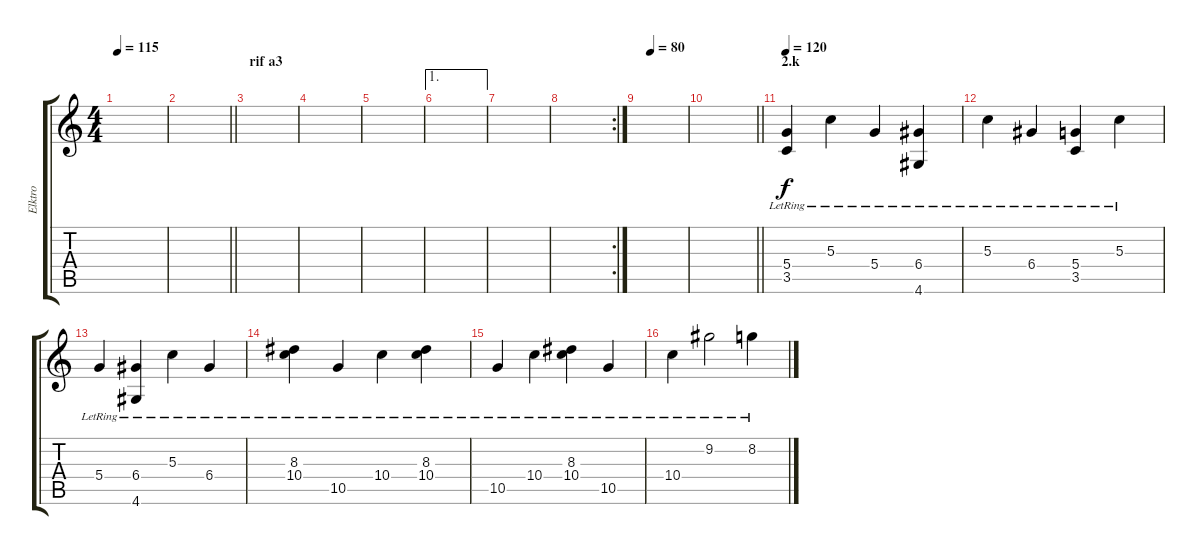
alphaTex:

\track ("Elktro" "Elktro") {instrument electricguitarjazz}
\staff {score tabs}
\tuning (E4 B3 G3 D3 A2 E2) {hide}
\ts (4 4)
\tempo 115
\clef g2
\ks c
|
\barLineRight lightlight
|
\section ("" "rif a3")
|
|
|
\ae 1
|
|
\rc 2
|
\tempo (80 0.25)
|
\barLineRight lightlight
|
\section ("" "2.k")
\tempo 120
(5.4{lr} 3.5{lr}).4{volume 13} 5.3{lr}.4 5.4{lr}.4 (6.4{lr} 4.6{lr}).4 |
5.3{lr}.4 6.4{lr}.4 (5.4{lr} 3.5{lr}).4 5.3{lr}.4 |
5.4{lr}.4 (6.4{lr} 4.6{lr}).4 5.3{lr}.4 6.4{lr}.4 |
(8.3{lr} 10.4{lr}).4 10.5{lr}.4 10.4{lr}.4 (8.3{lr} 10.4{lr}).4 |
10.5{lr}.4 10.4{lr}.4 (8.3{lr} 10.4{lr}).4 10.5{lr}.4 |
10.4{lr}.4 9.2{lr}.2 8.2{lr}.4
